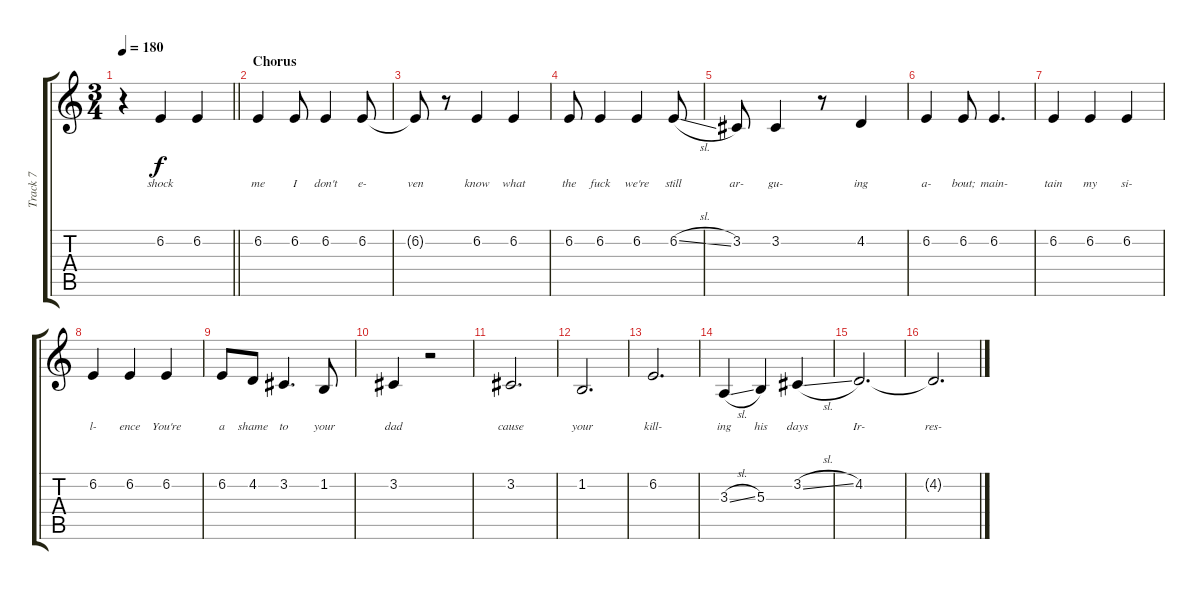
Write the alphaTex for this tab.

\track ("Track 7" "Track 7") {instrument tenorsax}
\staff {score tabs}
\tuning (Eb4 Bb3 Gb3 Db3 Ab2 Eb2) {hide}
\ts (3 4)
\tempo 180
\clef g2
\barLineRight lightlight
\ks c
r.4{dy f} 6.2.4{lyrics (0 "shock") lyrics (1 "") lyrics (2 "") lyrics (3 "") lyrics (4 "")} 6.2.4{lyrics (0 "") lyrics (1 "") lyrics (2 "") lyrics (3 "") lyrics (4 "")} |
\section ("" "Chorus")
6.2.4{lyrics (0 "me") lyrics (1 "") lyrics (2 "") lyrics (3 "") lyrics (4 "")} 6.2.8{lyrics (0 "I") lyrics (1 "") lyrics (2 "") lyrics (3 "") lyrics (4 "")} 6.2.4{lyrics (0 "don't") lyrics (1 "") lyrics (2 "") lyrics (3 "") lyrics (4 "")} 6.2.8{lyrics (0 "e-") lyrics (1 "") lyrics (2 "") lyrics (3 "") lyrics (4 "")} |
6.2{t}.8{lyrics (0 "ven") lyrics (1 "") lyrics (2 "") lyrics (3 "") lyrics (4 "")} r.8 6.2.4{lyrics (0 "know") lyrics (1 "") lyrics (2 "") lyrics (3 "") lyrics (4 "")} 6.2.4{lyrics (0 "what") lyrics (1 "") lyrics (2 "") lyrics (3 "") lyrics (4 "")} |
6.2.8{lyrics (0 "the") lyrics (1 "") lyrics (2 "") lyrics (3 "") lyrics (4 "")} 6.2.4{lyrics (0 "fuck") lyrics (1 "") lyrics (2 "") lyrics (3 "") lyrics (4 "")} 6.2.4{lyrics (0 "we're") lyrics (1 "") lyrics (2 "") lyrics (3 "") lyrics (4 "")} 6.2{sl}.8{lyrics (0 "still") lyrics (1 "") lyrics (2 "") lyrics (3 "") lyrics (4 "")} |
3.2.8{lyrics (0 "ar-") lyrics (1 "") lyrics (2 "") lyrics (3 "") lyrics (4 "")} 3.2.4{lyrics (0 "gu-") lyrics (1 "") lyrics (2 "") lyrics (3 "") lyrics (4 "")} r.8 4.2.4{lyrics (0 "ing") lyrics (1 "") lyrics (2 "") lyrics (3 "") lyrics (4 "")} |
6.2.4{lyrics (0 "a-") lyrics (1 "") lyrics (2 "") lyrics (3 "") lyrics (4 "")} 6.2.8{lyrics (0 "bout;") lyrics (1 "") lyrics (2 "") lyrics (3 "") lyrics (4 "")} 6.2.4{d lyrics (0 "main-") lyrics (1 "") lyrics (2 "") lyrics (3 "") lyrics (4 "")} |
6.2.4{lyrics (0 "tain") lyrics (1 "") lyrics (2 "") lyrics (3 "") lyrics (4 "")} 6.2.4{lyrics (0 "my") lyrics (1 "") lyrics (2 "") lyrics (3 "") lyrics (4 "")} 6.2.4{lyrics (0 "si-") lyrics (1 "") lyrics (2 "") lyrics (3 "") lyrics (4 "")} |
6.2.4{lyrics (0 "l-") lyrics (1 "") lyrics (2 "") lyrics (3 "") lyrics (4 "")} 6.2.4{lyrics (0 "ence") lyrics (1 "") lyrics (2 "") lyrics (3 "") lyrics (4 "")} 6.2.4{lyrics (0 "You're") lyrics (1 "") lyrics (2 "") lyrics (3 "") lyrics (4 "")} |
6.2.8{lyrics (0 "a") lyrics (1 "") lyrics (2 "") lyrics (3 "") lyrics (4 "")} 4.2.8{lyrics (0 "shame") lyrics (1 "") lyrics (2 "") lyrics (3 "") lyrics (4 "")} 3.2.4{d lyrics (0 "to") lyrics (1 "") lyrics (2 "") lyrics (3 "") lyrics (4 "")} 1.2.8{lyrics (0 "your") lyrics (1 "") lyrics (2 "") lyrics (3 "") lyrics (4 "")} |
3.2.4{lyrics (0 "dad") lyrics (1 "") lyrics (2 "") lyrics (3 "") lyrics (4 "")} r.2 |
3.2.2{d lyrics (0 "cause") lyrics (1 "") lyrics (2 "") lyrics (3 "") lyrics (4 "")} |
1.2.2{d lyrics (0 "your") lyrics (1 "") lyrics (2 "") lyrics (3 "") lyrics (4 "")} |
6.2.2{d lyrics (0 "kill-") lyrics (1 "") lyrics (2 "") lyrics (3 "") lyrics (4 "")} |
3.3{sl}.4{lyrics (0 "ing") lyrics (1 "") lyrics (2 "") lyrics (3 "") lyrics (4 "")} 5.3.4{lyrics (0 "his") lyrics (1 "") lyrics (2 "") lyrics (3 "") lyrics (4 "")} 3.2{sl}.4{lyrics (0 "days") lyrics (1 "") lyrics (2 "") lyrics (3 "") lyrics (4 "")} |
4.2.2{d lyrics (0 "Ir-") lyrics (1 "") lyrics (2 "") lyrics (3 "") lyrics (4 "")} |
4.2{t}.2{d lyrics (0 "res-") lyrics (1 "") lyrics (2 "") lyrics (3 "") lyrics (4 "")}
